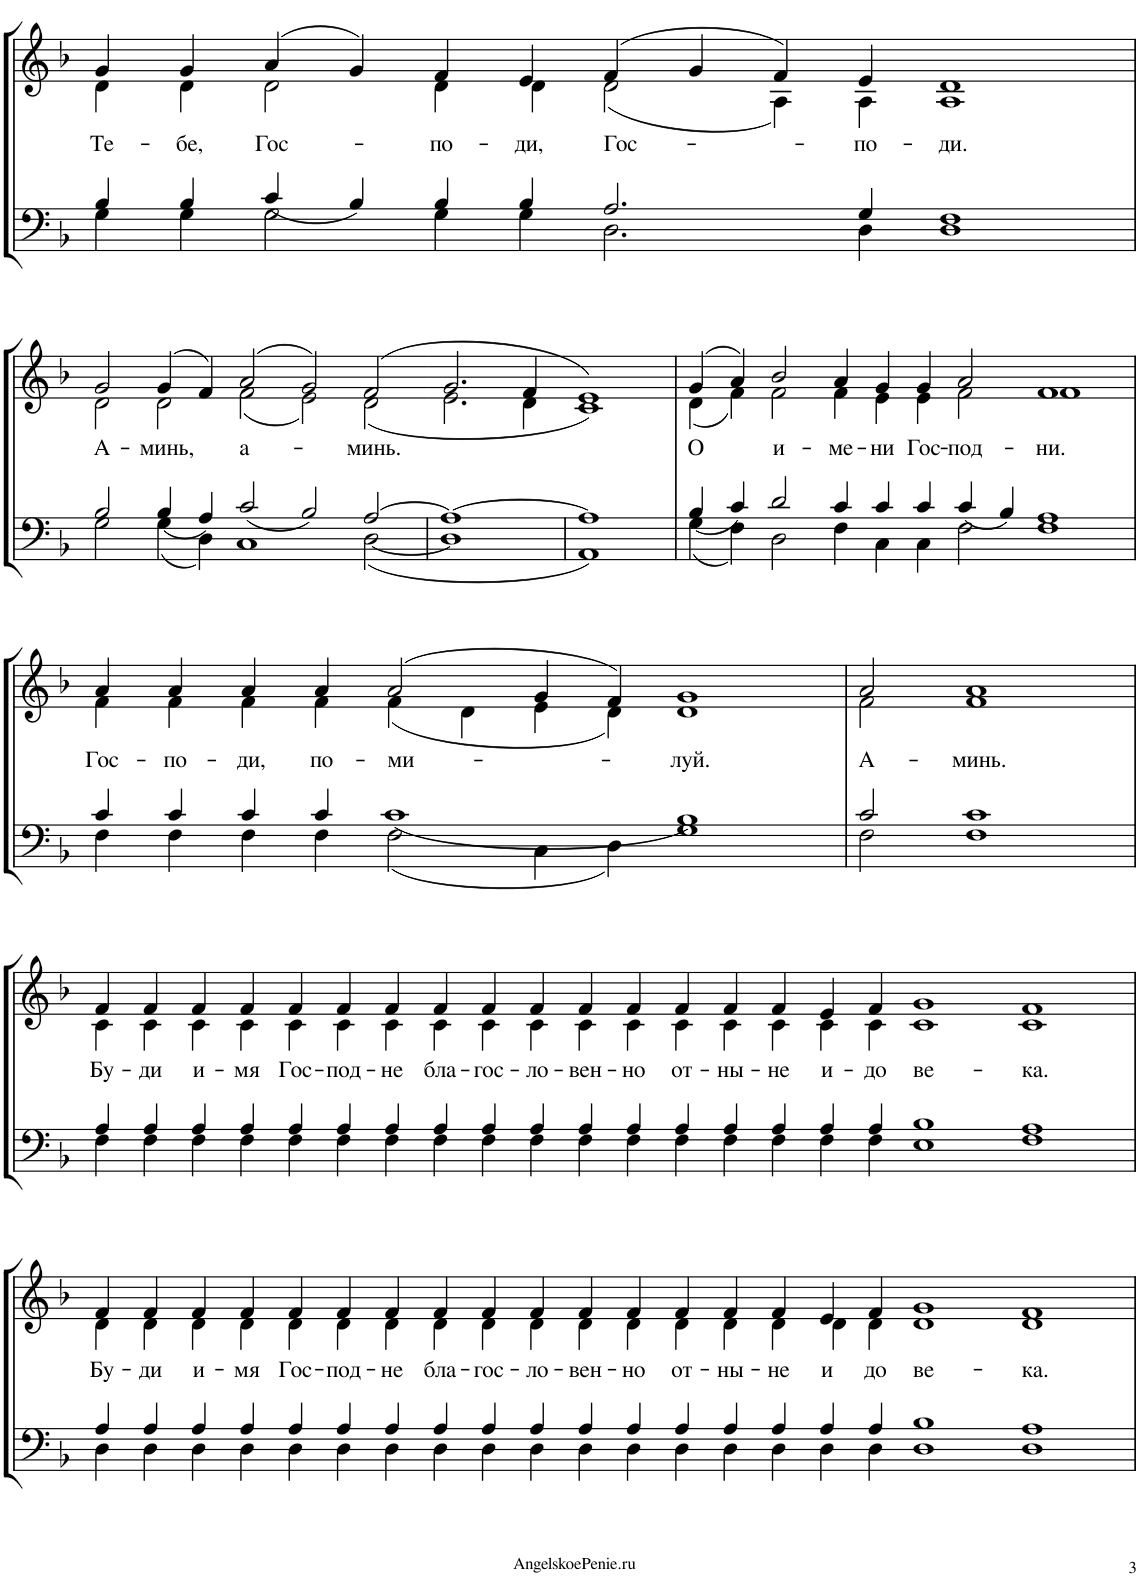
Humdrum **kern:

**kern	**kern	**text
*part1	*part1	*part1
*staff2	*staff1	*staff1
*I"Piano	*	*
*I'Pno.	*	*
!!LO:PB:g=z
*clefF4	*clefG2	*
*k[b-]	*k[b-]	*
*M63/4	*M63/4	*
=21	=21	=21
*^	*^	*
*	*^	*	*	*
!	!	!	!	!	!LO:LY:b
000ryy	4B-/	4G\	4g/	4d\	Те-
!	!	!	!	!	!LO:LY:b
.	4B-/	4G\	4g/	4d\	-бе,
!	!	!	!	!	!LO:LY:b
.	4c/	2G\	(4a/	2d\	Гос-
.	4B-/	.	4g/)	.	.
!	!	!	!	!	!LO:LY:b
.	4B-/	4G\	4f/	4d\	-по-
!	!	!	!	!	!LO:LY:b
.	4B-/	4G\	4e/	4d\	-ди,
!	!	!	!	!	!LO:LY:b
.	2.A/	2.D\	(4f/	(2d\	Гос-
.	.	.	4g/	.	.
.	.	.	4f/)	4A\)	.
!	!	!	!	!	!LO:LY:b
.	4G/	4D\	4e/	4A\	-по-
!	!	!	!	!	!LO:LY:b
.	1F	1D	1d	1A	-ди.
.	1ryy	1ryy	000ryy	000ryy	.
.	1ryy	1ryy	.	.	.
.	1ryy	1ryy	.	.	.
.	1ryy	1ryy	.	.	.
.	1ryy	1ryy	.	.	.
4%31ryy	.	.	.	.	.
.	1ryy	1ryy	.	.	.
.	1ryy	1ryy	.	.	.
.	1ryy	1ryy	.	.	.
.	1ryy	1ryy	00ryy	00ryy	.
.	1ryy	1ryy	.	.	.
.	1ryy	1ryy	.	.	.
.	1ryy	1ryy	.	.	.
.	4ryy	4ryy	4ryy	4ryy	.
!!LO:LB:g=z	!!
=22	=22	=22	=22	=22	=22
!	!	!	!	!	!LO:LY:b
000ryy	2B-/	2G\	2g/	2d\	А-
!	!	!	!	!	!LO:LY:b
.	4B-/	4G\	(4g/	2d\	-минь,
.	4A/	4D\	4f/)	.	.
!	!	!	!	!	!LO:LY:b
.	2c/	1C	(2a/	(2f\	а-
.	2B-/	.	2g/)	2e\)	.
!	!	!	!	!	!LO:LY:b
.	[2A/	[2D\	(2f/	(2d\	-минь.
.	1ryy	1ryy	000ryy	000ryy	.
.	1ryy	1ryy	.	.	.
.	1ryy	1ryy	.	.	.
.	1ryy	1ryy	.	.	.
.	1ryy	1ryy	.	.	.
.	1ryy	1ryy	.	.	.
4%31ryy	.	.	.	.	.
.	1ryy	1ryy	.	.	.
.	1ryy	1ryy	.	.	.
.	1ryy	1ryy	00ryy	00ryy	.
.	1ryy	1ryy	.	.	.
.	1ryy	1ryy	.	.	.
.	1ryy	1ryy	.	.	.
.	1ryy	1ryy	1ryy	1ryy	.
.	4ryy	4ryy	4ryy	4ryy	.
=23-	=23-	=23-	=23-	=23-	=23-
000ryy	1A_	1D]	2.g/	2.e\	.
.	.	.	4f/	4d\	.
.	1ryy	1ryy	000ryy	000ryy	.
.	1ryy	1ryy	.	.	.
.	1ryy	1ryy	.	.	.
.	1ryy	1ryy	.	.	.
.	1ryy	1ryy	.	.	.
.	1ryy	1ryy	.	.	.
.	1ryy	1ryy	.	.	.
4%31ryy	1ryy	1ryy	.	.	.
.	1ryy	1ryy	00ryy	00ryy	.
.	1ryy	1ryy	.	.	.
.	1ryy	1ryy	.	.	.
.	4%15ryy	4%15ryy	.	.	.
.	.	.	0ryy	0ryy	.
.	.	.	2.ryy	2.ryy	.
=24-	=24-	=24-	=24-	=24-	=24-
000ryy	1A]	1AA	1e)	1c)	.
.	1ryy	1ryy	000ryy	000ryy	.
.	1ryy	1ryy	.	.	.
.	1ryy	1ryy	.	.	.
.	1ryy	1ryy	.	.	.
.	1ryy	1ryy	.	.	.
.	1ryy	1ryy	.	.	.
.	1ryy	1ryy	.	.	.
4%31ryy	1ryy	1ryy	.	.	.
.	1ryy	1ryy	00ryy	00ryy	.
.	1ryy	1ryy	.	.	.
.	1ryy	1ryy	.	.	.
.	4%15ryy	4%15ryy	.	.	.
.	.	.	0ryy	0ryy	.
.	.	.	2.ryy	2.ryy	.
=25	=25	=25	=25	=25	=25
!	!	!	!	!	!LO:LY:b
000ryy	4B-/	4G\	(4g/	(4d\	О
.	4c/	4F\	4a/)	4f\)	.
!	!	!	!	!	!LO:LY:b
.	2d/	2D\	2b-/	2f\	и-
!	!	!	!	!	!LO:LY:b
.	4c/	4F\	4a/	4f\	-ме-
!	!	!	!	!	!LO:LY:b
.	4c/	4C\	4g/	4e\	-ни
!	!	!	!	!	!LO:LY:b
.	4c/	4C\	4g/	4e\	Гос-
!	!	!	!	!	!LO:LY:b
.	4c/	2F\	2a/	2f\	-под-
.	4B-/	.	.	.	.
!	!	!	!	!	!LO:LY:b
.	1A	1F	1f	1f	-ни.
.	1ryy	1ryy	000ryy	000ryy	.
.	1ryy	1ryy	.	.	.
.	1ryy	1ryy	.	.	.
.	1ryy	1ryy	.	.	.
.	1ryy	1ryy	.	.	.
4%31ryy	.	.	.	.	.
.	2%15ryy	2%15ryy	.	.	.
.	.	.	00ryy	00ryy	.
.	.	.	2ryy	2ryy	.
!!LO:LB:g=z	!!
=26	=26	=26	=26	=26	=26
!	!	!	!	!	!LO:LY:b
000ryy	4c/	4F\	4a/	4f\	Гос-
!	!	!	!	!	!LO:LY:b
.	4c/	4F\	4a/	4f\	-по-
!	!	!	!	!	!LO:LY:b
.	4c/	4F\	4a/	4f\	-ди,
!	!	!	!	!	!LO:LY:b
.	4c/	4F\	4a/	4f\	по-
!	!	!	!	!	!LO:LY:b
.	1c	2F\	(2a/	(4f\	-ми-
.	.	.	.	4d\	.
.	.	4C\	4g/	4e\	.
.	.	4D\	4f/)	4d\)	.
!	!	!	!	!	!LO:LY:b
.	1B-	1G	1g	1d	-луй.
.	1ryy	1ryy	000ryy	000ryy	.
.	1ryy	1ryy	.	.	.
.	1ryy	1ryy	.	.	.
.	1ryy	1ryy	.	.	.
.	1ryy	1ryy	.	.	.
4%31ryy	1ryy	1ryy	.	.	.
.	1ryy	1ryy	.	.	.
.	1ryy	1ryy	.	.	.
.	1ryy	1ryy	00ryy	00ryy	.
.	4%15ryy	4%15ryy	.	.	.
.	.	.	2.ryy	2.ryy	.
=27	=27	=27	=27	=27	=27
!	!	!	!	!	!LO:LY:b
000ryy	2c/	2F\	2a/	2f\	А-
!	!	!	!	!	!LO:LY:b
.	1c	1F	1a	1f	-минь.
.	1ryy	1ryy	000ryy	000ryy	.
.	1ryy	1ryy	.	.	.
.	1ryy	1ryy	.	.	.
.	1ryy	1ryy	.	.	.
.	1ryy	1ryy	.	.	.
.	1ryy	1ryy	.	.	.
.	1ryy	1ryy	.	.	.
4%31ryy	.	.	.	.	.
.	1ryy	1ryy	.	.	.
.	1ryy	1ryy	00ryy	00ryy	.
.	1ryy	1ryy	.	.	.
.	1ryy	1ryy	.	.	.
.	1ryy	1ryy	.	.	.
.	1ryy	1ryy	0ryy	0ryy	.
.	1ryy	1ryy	.	.	.
.	4ryy	4ryy	4ryy	4ryy	.
!!LO:LB:g=z	!!
=28	=28	=28	=28	=28	=28
!	!	!	!	!	!LO:LY:b
000ryy	4A/	4F\	4f/	4c\	Бу-
!	!	!	!	!	!LO:LY:b
.	4A/	4F\	4f/	4c\	-ди
!	!	!	!	!	!LO:LY:b
.	4A/	4F\	4f/	4c\	и-
!	!	!	!	!	!LO:LY:b
.	4A/	4F\	4f/	4c\	-мя
!	!	!	!	!	!LO:LY:b
.	4A/	4F\	4f/	4c\	Гос-
!	!	!	!	!	!LO:LY:b
.	4A/	4F\	4f/	4c\	-под-
!	!	!	!	!	!LO:LY:b
.	4A/	4F\	4f/	4c\	-не
!	!	!	!	!	!LO:LY:b
.	4A/	4F\	4f/	4c\	бла-
!	!	!	!	!	!LO:LY:b
.	4A/	4F\	4f/	4c\	-гос-
!	!	!	!	!	!LO:LY:b
.	4A/	4F\	4f/	4c\	-ло-
!	!	!	!	!	!LO:LY:b
.	4A/	4F\	4f/	4c\	-вен-
!	!	!	!	!	!LO:LY:b
.	4A/	4F\	4f/	4c\	-но
!	!	!	!	!	!LO:LY:b
.	4A/	4F\	4f/	4c\	от-
!	!	!	!	!	!LO:LY:b
.	4A/	4F\	4f/	4c\	-ны-
!	!	!	!	!	!LO:LY:b
.	4A/	4F\	4f/	4c\	-не
!	!	!	!	!	!LO:LY:b
.	4A/	4F\	4e/	4c\	и-
!	!	!	!	!	!LO:LY:b
.	4A/	4F\	4f/	4c\	до
!	!	!	!	!	!LO:LY:b
.	1B-	1E	1g	1c	ве-
!	!	!	!	!	!LO:LY:b
.	1A	1F	1f	1c	-ка.
.	1ryy	1ryy	000ryy	000ryy	.
.	1ryy	1ryy	.	.	.
4%31ryy	.	.	.	.	.
.	2%15ryy	2%15ryy	.	.	.
.	.	.	1.ryy	1.ryy	.
!!LO:LB:g=z	!!
=29	=29	=29	=29	=29	=29
!	!	!	!	!	!LO:LY:b
000ryy	4A/	4D\	4f/	4d\	Бу-
!	!	!	!	!	!LO:LY:b
.	4A/	4D\	4f/	4d\	-ди
!	!	!	!	!	!LO:LY:b
.	4A/	4D\	4f/	4d\	и-
!	!	!	!	!	!LO:LY:b
.	4A/	4D\	4f/	4d\	-мя
!	!	!	!	!	!LO:LY:b
.	4A/	4D\	4f/	4d\	Гос-
!	!	!	!	!	!LO:LY:b
.	4A/	4D\	4f/	4d\	-под-
!	!	!	!	!	!LO:LY:b
.	4A/	4D\	4f/	4d\	-не
!	!	!	!	!	!LO:LY:b
.	4A/	4D\	4f/	4d\	бла-
!	!	!	!	!	!LO:LY:b
.	4A/	4D\	4f/	4d\	-гос-
!	!	!	!	!	!LO:LY:b
.	4A/	4D\	4f/	4d\	-ло-
!	!	!	!	!	!LO:LY:b
.	4A/	4D\	4f/	4d\	-вен-
!	!	!	!	!	!LO:LY:b
.	4A/	4D\	4f/	4d\	-но
!	!	!	!	!	!LO:LY:b
.	4A/	4D\	4f/	4d\	от-
!	!	!	!	!	!LO:LY:b
.	4A/	4D\	4f/	4d\	-ны-
!	!	!	!	!	!LO:LY:b
.	4A/	4D\	4f/	4d\	-не
!	!	!	!	!	!LO:LY:b
.	4A/	4D\	4e/	4d\	и
!	!	!	!	!	!LO:LY:b
.	4A/	4D\	4f/	4d\	до
!	!	!	!	!	!LO:LY:b
.	1B-	1D	1g	1d	ве-
!	!	!	!	!	!LO:LY:b
.	1A	1D	1f	1d	-ка.
.	1ryy	1ryy	000ryy	000ryy	.
.	1ryy	1ryy	.	.	.
4%31ryy	.	.	.	.	.
.	2%15ryy	2%15ryy	.	.	.
.	.	.	1.ryy	1.ryy	.
*v	*v	*v	*	*	*
*	*v	*v	*
=	=	=
*-	*-	*-
